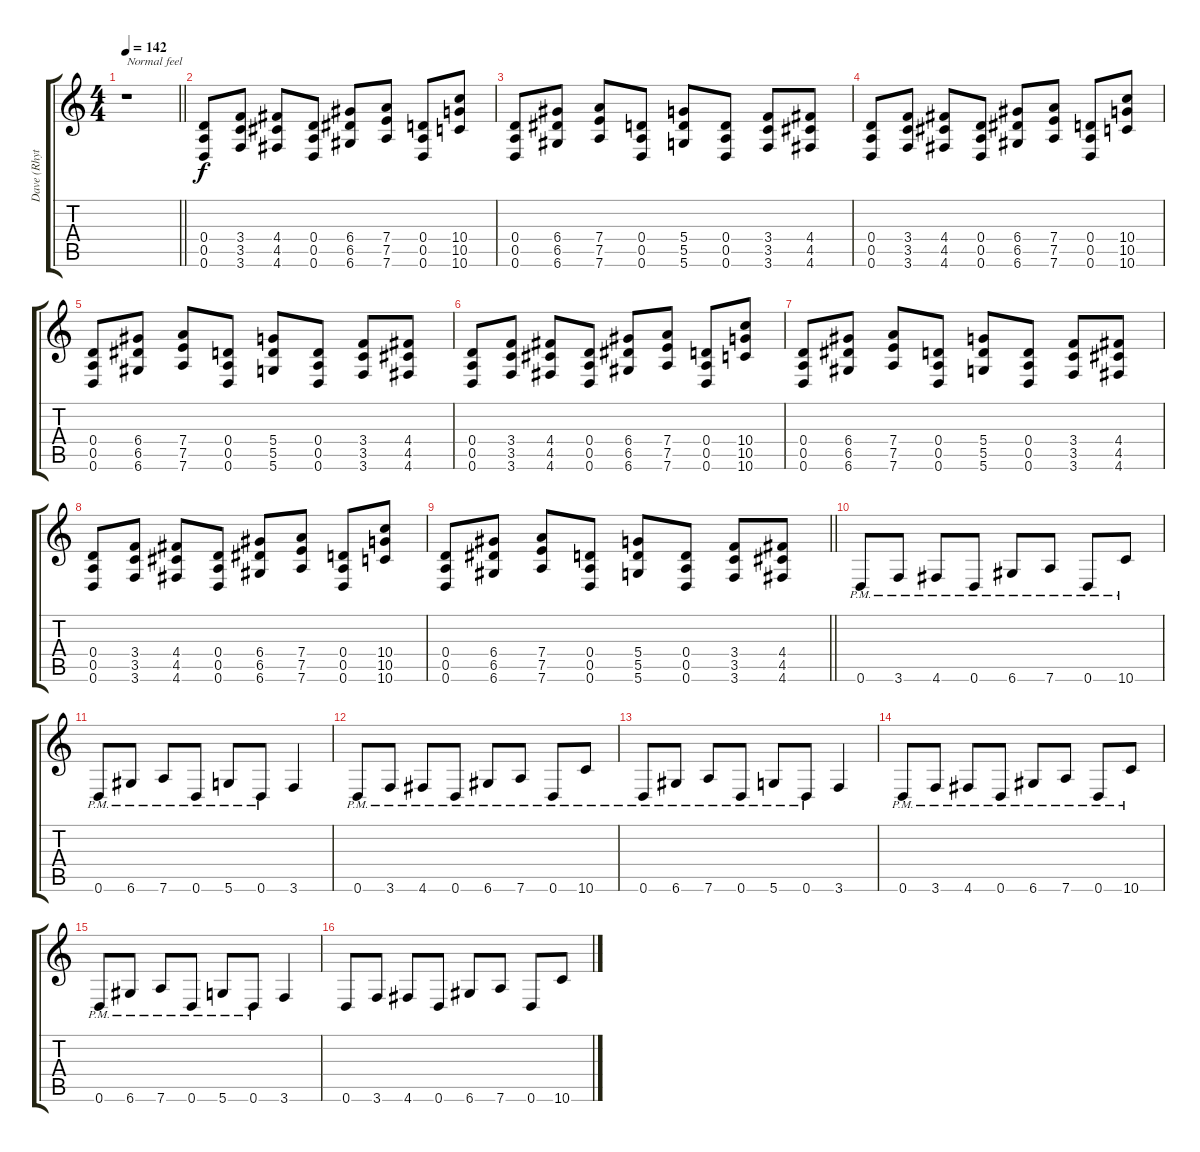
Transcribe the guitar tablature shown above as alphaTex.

\track ("Dave (Rhythm Guitar)" "Dave (Rhyt") {instrument overdrivenguitar}
\staff {score tabs}
\tuning (E4 B3 G3 D3 A2 D2) {hide}
\ts (4 4)
\tempo 142
\clef g2
\barLineRight lightlight
\ks c
r.1{txt "Normal feel" dy f} |
(0.4 0.5 0.6).8 (3.4 3.5 3.6).8 (4.4 4.5 4.6).8 (0.4 0.5 0.6).8 (6.4 6.5 6.6).8 (7.4 7.5 7.6).8 (0.4 0.5 0.6).8 (10.4 10.5 10.6).8 |
(0.4 0.5 0.6).8 (6.4 6.5 6.6).8 (7.4 7.5 7.6).8 (0.4 0.5 0.6).8 (5.4 5.5 5.6).8 (0.4 0.5 0.6).8 (3.4 3.5 3.6).8 (4.4 4.5 4.6).8 |
(0.4 0.5 0.6).8 (3.4 3.5 3.6).8 (4.4 4.5 4.6).8 (0.4 0.5 0.6).8 (6.4 6.5 6.6).8 (7.4 7.5 7.6).8 (0.4 0.5 0.6).8 (10.4 10.5 10.6).8 |
(0.4 0.5 0.6).8 (6.4 6.5 6.6).8 (7.4 7.5 7.6).8 (0.4 0.5 0.6).8 (5.4 5.5 5.6).8 (0.4 0.5 0.6).8 (3.4 3.5 3.6).8 (4.4 4.5 4.6).8 |
(0.4 0.5 0.6).8 (3.4 3.5 3.6).8 (4.4 4.5 4.6).8 (0.4 0.5 0.6).8 (6.4 6.5 6.6).8 (7.4 7.5 7.6).8 (0.4 0.5 0.6).8 (10.4 10.5 10.6).8 |
(0.4 0.5 0.6).8 (6.4 6.5 6.6).8 (7.4 7.5 7.6).8 (0.4 0.5 0.6).8 (5.4 5.5 5.6).8 (0.4 0.5 0.6).8 (3.4 3.5 3.6).8 (4.4 4.5 4.6).8 |
(0.4 0.5 0.6).8 (3.4 3.5 3.6).8 (4.4 4.5 4.6).8 (0.4 0.5 0.6).8 (6.4 6.5 6.6).8 (7.4 7.5 7.6).8 (0.4 0.5 0.6).8 (10.4 10.5 10.6).8 |
\barLineRight lightlight
(0.4 0.5 0.6).8 (6.4 6.5 6.6).8 (7.4 7.5 7.6).8 (0.4 0.5 0.6).8 (5.4 5.5 5.6).8 (0.4 0.5 0.6).8 (3.4 3.5 3.6).8 (4.4 4.5 4.6).8 |
0.6{pm}.8 3.6{pm}.8 4.6{pm}.8 0.6{pm}.8 6.6{pm}.8 7.6{pm}.8 0.6{pm}.8 10.6{pm}.8 |
0.6{pm}.8 6.6{pm}.8 7.6{pm}.8 0.6{pm}.8 5.6{pm}.8 0.6{pm}.8 3.6.4 |
0.6{pm}.8 3.6{pm}.8 4.6{pm}.8 0.6{pm}.8 6.6{pm}.8 7.6{pm}.8 0.6{pm}.8 10.6{pm}.8 |
0.6{pm}.8 6.6{pm}.8 7.6{pm}.8 0.6{pm}.8 5.6{pm}.8 0.6{pm}.8 3.6.4 |
0.6{pm}.8 3.6{pm}.8 4.6{pm}.8 0.6{pm}.8 6.6{pm}.8 7.6{pm}.8 0.6{pm}.8 10.6{pm}.8 |
0.6{pm}.8 6.6{pm}.8 7.6{pm}.8 0.6{pm}.8 5.6{pm}.8 0.6{pm}.8 3.6.4 |
0.6.8 3.6.8 4.6.8 0.6.8 6.6.8 7.6.8 0.6.8 10.6.8
